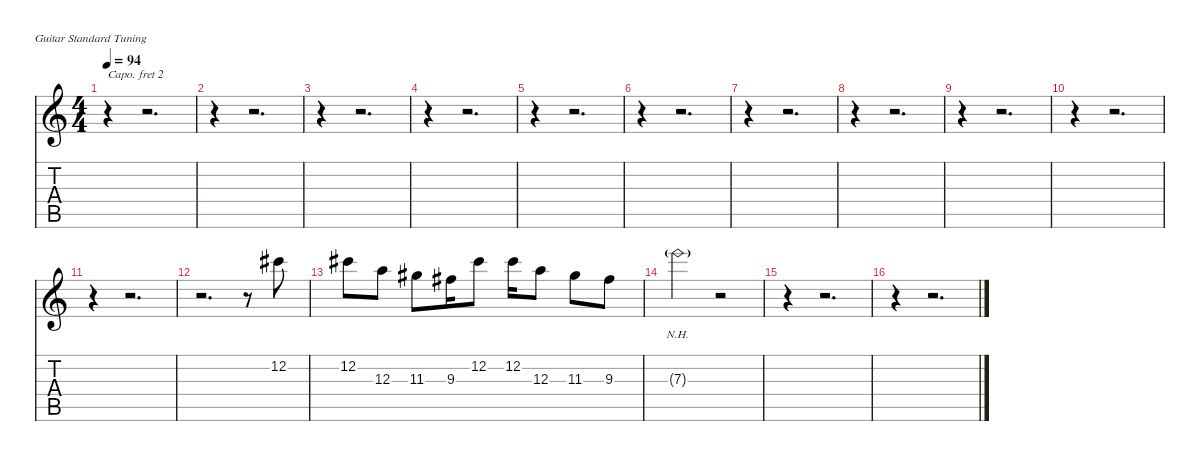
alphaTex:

\defaultSystemsLayout 4
\hideDynamics
\bracketExtendMode nobrackets
\singleTrackTrackNamePolicy hidden
\multiTrackTrackNamePolicy hidden
\otherSystemsTrackNameOrientation horizontal
\track ("Johnny Marr (Solo)" "od.guit.") {instrument overdrivenguitar}
\staff {score tabs}
\capo 2
\tuning (E4 B3 G3 D3 A2 E2)
\ts (4 4)
\tempo 94
\clef g2
\ks c
r.4{dy f} r.2{d} |
r.4 r.2{d} |
r.4 r.2{d} |
r.4 r.2{d} |
r.4 r.2{d} |
r.4 r.2{d} |
r.4 r.2{d} |
r.4 r.2{d} |
r.4 r.2{d} |
r.4 r.2{d} |
r.4 r.2{d} |
r.2{d} r.8 12.2{acc #}.8 |
12.2{acc #}.8 12.3.8 11.3{acc #}.8 9.3{acc #}.16 12.2{acc #}.8 12.2{acc #}.16 12.3.8 11.3{acc #}.8 9.3{acc #}.8 |
7.3{nh g}.2{dy mf} r.2 |
r.4 r.2{d} |
r.4 r.2{d}
